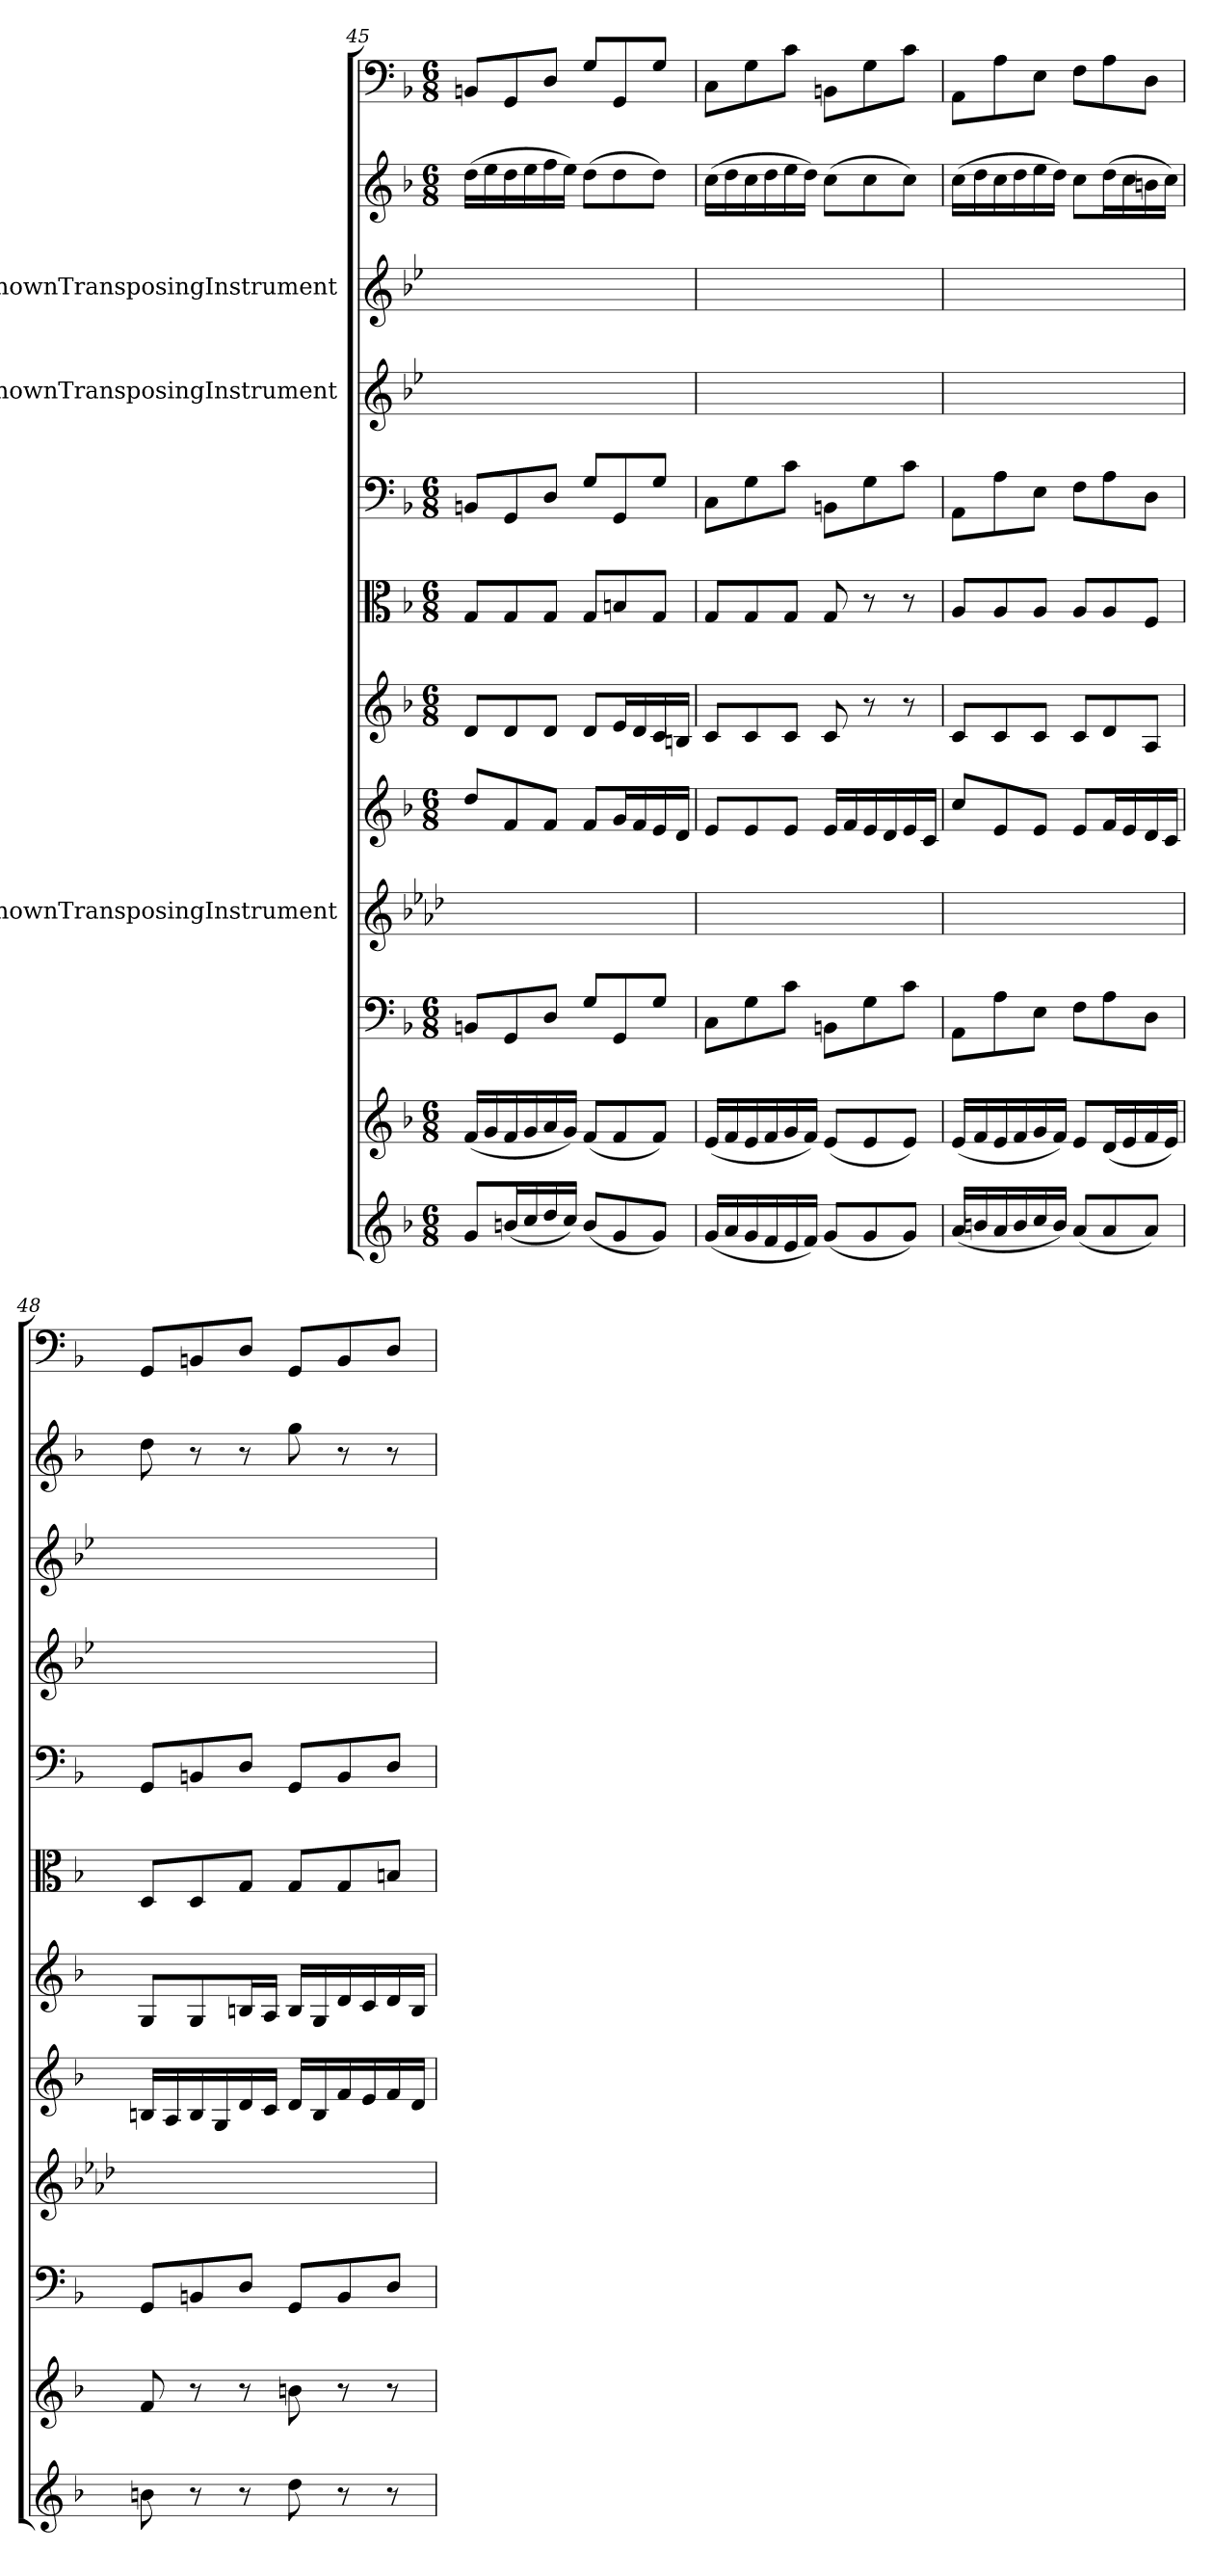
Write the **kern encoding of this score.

**kern	**kern	**kern	**kern	**kern	**kern	**kern	**kern	**kern	**kern	**kern	**kern
*part12	*part11	*part10	*part9	*part8	*part7	*part6	*part5	*part4	*part3	*part2	*part1
*staff12	*staff11	*staff10	*staff9	*staff8	*staff7	*staff6	*staff5	*staff4	*staff3	*staff2	*staff1
*	*	*	*I"UnknownTransposingInstrument	*	*	*	*	*I"UnknownTransposingInstrument	*I"UnknownTransposingInstrument	*	*
*clefG2	*clefG2	*clefF4	*clefG2	*clefG2	*clefG2	*clefC3	*clefF4	*clefG2	*clefG2	*clefG2	*clefF4
*	*	*	*ITrd2c3	*	*	*	*	*ITrd-4c-7	*ITrd-4c-7	*	*
*k[b-]	*k[b-]	*k[b-]	*k[b-]	*k[b-]	*k[b-]	*k[b-]	*k[b-]	*k[b-]	*k[b-]	*k[b-]	*k[b-]
*F:	*F:	*F:	*	*F:	*F:	*F:	*F:	*	*	*F:	*F:
*M6/8	*M6/8	*M6/8	*	*M6/8	*M6/8	*M6/8	*M6/8	*	*	*M6/8	*M6/8
=45	=45	=45	=45	=45	=45	=45	=45	=45	=45	=45	=45
8g/L	(16f/LL	8BBn/L	2.r	8dd/L	8d/L	8G/L	8BBn/L	2.r	2.r	(16dd\LL	8BBn/L
.	16g/	.	.	.	.	.	.	.	.	16ee\	.
(16bn/L	16f/	8GG/	.	8f/	8d/	8G/	8GG/	.	.	16dd\	8GG/
16cc/	16g/	.	.	.	.	.	.	.	.	16ee\	.
16dd/	16a/	8D/J	.	8f/J	8d/J	8G/J	8D/J	.	.	16ff\	8D/J
16cc/JJ)	16g/JJ)	.	.	.	.	.	.	.	.	16ee\JJ)	.
(8b/L	(8f/L	8G/L	.	8f/L	8d/L	8G/L	8G/L	.	.	(8dd\L	8G/L
8g/	8f/	8GG/	.	16g/L	16e/L	8Bn/	8GG/	.	.	8dd\	8GG/
.	.	.	.	16f/	16d/	.	.	.	.	.	.
8g/J)	8f/J)	8G/J	.	16e/	16c/	8G/J	8G/J	.	.	8dd\J)	8G/J
.	.	.	.	16d/JJ	16Bn/JJ	.	.	.	.	.	.
=46	=46	=46	=46	=46	=46	=46	=46	=46	=46	=46	=46
(16g/LL	(16e/LL	8C\L	2.r	8e/L	8c/L	8G/L	8C\L	2.r	2.r	(16cc\LL	8C\L
16a/	16f/	.	.	.	.	.	.	.	.	16dd\	.
16g/	16e/	8G\	.	8e/	8c/	8G/	8G\	.	.	16cc\	8G\
16f/	16f/	.	.	.	.	.	.	.	.	16dd\	.
16e/	16g/	8c\J	.	8e/J	8c/J	8G/J	8c\J	.	.	16ee\	8c\J
16f/JJ)	16f/JJ)	.	.	.	.	.	.	.	.	16dd\JJ)	.
(8g/L	(8e/L	8BBn\L	.	16e/LL	8c/	8G/	8BBn\L	.	.	(8cc\L	8BBn\L
.	.	.	.	16f/	.	.	.	.	.	.	.
8g/	8e/	8G\	.	16e/	8r	8r	8G\	.	.	8cc\	8G\
.	.	.	.	16d/	.	.	.	.	.	.	.
8g/J)	8e/J)	8c\J	.	16e/	8r	8r	8c\J	.	.	8cc\J)	8c\J
.	.	.	.	16c/JJ	.	.	.	.	.	.	.
=47	=47	=47	=47	=47	=47	=47	=47	=47	=47	=47	=47
(16a/LL	(16e/LL	8AA\L	2.r	8cc/L	8c/L	8A/L	8AA\L	2.r	2.r	(16cc\LL	8AA\L
16bn/	16f/	.	.	.	.	.	.	.	.	16dd\	.
16a/	16e/	8A\	.	8e/	8c/	8A/	8A\	.	.	16cc\	8A\
16b/	16f/	.	.	.	.	.	.	.	.	16dd\	.
16cc/	16g/	8E\J	.	8e/J	8c/J	8A/J	8E\J	.	.	16ee\	8E\J
16b/JJ)	16f/JJ)	.	.	.	.	.	.	.	.	16dd\JJ)	.
(8a/L	8e/L	8F\L	.	8e/L	8c/L	8A/L	8F\L	.	.	8cc\L	8F\L
8a/	(16d/L	8A\	.	16f/L	8d/	8A/	8A\	.	.	(16dd\L	8A\
.	16e/	.	.	16e/	.	.	.	.	.	16cc\	.
8a/J)	16f/	8D\J	.	16d/	8A/J	8F/J	8D\J	.	.	16bn\	8D\J
.	16e/JJ)	.	.	16c/JJ	.	.	.	.	.	16cc\JJ)	.
=48	=48	=48	=48	=48	=48	=48	=48	=48	=48	=48	=48
8bn\	8f/	8GG/L	2.r	16Bn/LL	8G/L	8D/L	8GG/L	2.r	2.r	8dd\	8GG/L
.	.	.	.	16A/	.	.	.	.	.	.	.
8r	8r	8BBn/	.	16B/	8G/	8D/	8BBn/	.	.	8r	8BBn/
.	.	.	.	16G/	.	.	.	.	.	.	.
8r	8r	8D/J	.	16d/	16Bn/L	8G/J	8D/J	.	.	8r	8D/J
.	.	.	.	16c/JJ	16A/JJ	.	.	.	.	.	.
8dd\	8bn\	8GG/L	.	16d/LL	16B/LL	8G/L	8GG/L	.	.	8gg\	8GG/L
.	.	.	.	16B/	16G/	.	.	.	.	.	.
8r	8r	8BB/	.	16f/	16d/	8G/	8BB/	.	.	8r	8BB/
.	.	.	.	16e/	16c/	.	.	.	.	.	.
8r	8r	8D/J	.	16f/	16d/	8Bn/J	8D/J	.	.	8r	8D/J
.	.	.	.	16d/JJ	16B/JJ	.	.	.	.	.	.
=	=	=	=	=	=	=	=	=	=	=	=
*-	*-	*-	*-	*-	*-	*-	*-	*-	*-	*-	*-
